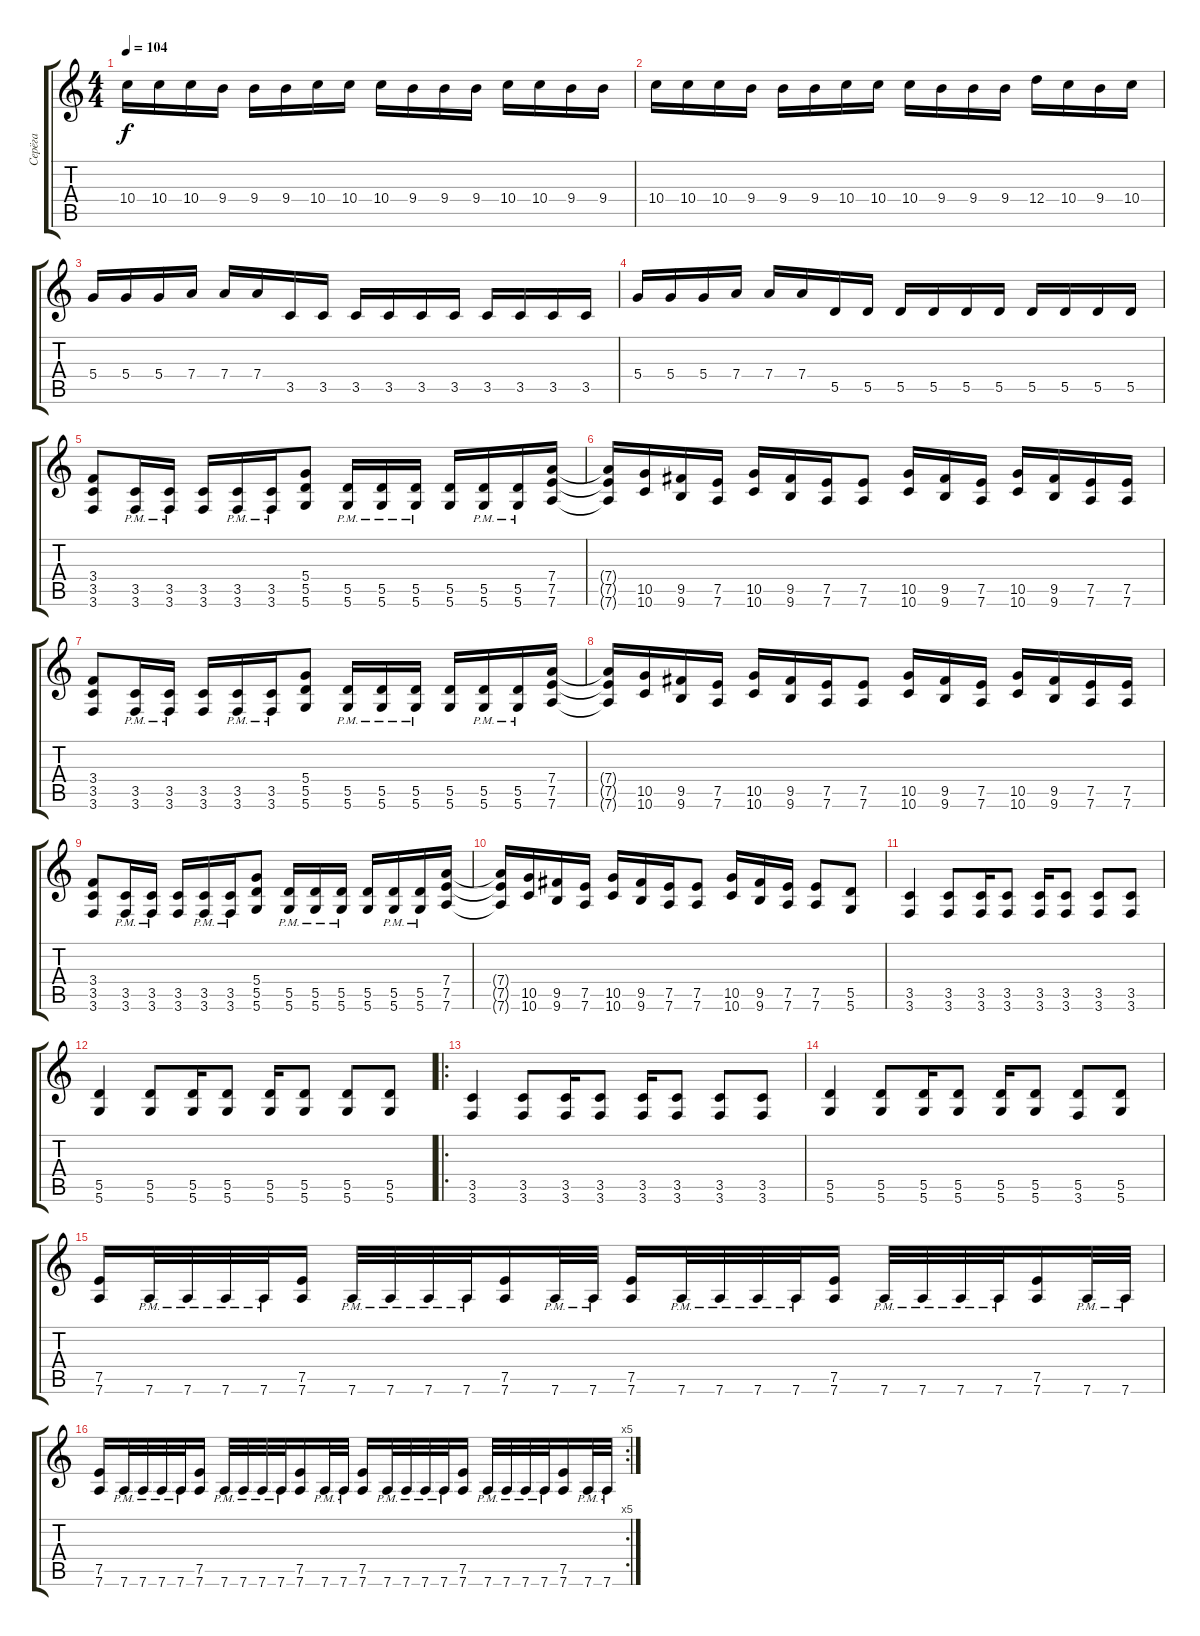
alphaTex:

\track ("Серёга" "Серёга") {instrument distortionguitar}
\staff {score tabs}
\tuning (E4 B3 G3 D3 A2 D2) {hide}
\ts (4 4)
\tempo 104
\clef g2
\ks c
10.4.16{dy f} 10.4.16 10.4.16 9.4.16 9.4.16 9.4.16 10.4.16 10.4.16 10.4.16 9.4.16 9.4.16 9.4.16 10.4.16 10.4.16 9.4.16 9.4.16 |
10.4.16 10.4.16 10.4.16 9.4.16 9.4.16 9.4.16 10.4.16 10.4.16 10.4.16 9.4.16 9.4.16 9.4.16 12.4.16 10.4.16 9.4.16 10.4.16 |
5.4.16 5.4.16 5.4.16 7.4.16 7.4.16 7.4.16 3.5.16 3.5.16 3.5.16 3.5.16 3.5.16 3.5.16 3.5.16 3.5.16 3.5.16 3.5.16 |
5.4.16 5.4.16 5.4.16 7.4.16 7.4.16 7.4.16 5.5.16 5.5.16 5.5.16 5.5.16 5.5.16 5.5.16 5.5.16 5.5.16 5.5.16 5.5.16 |
(3.4 3.5 3.6).8 (3.5{pm} 3.6{pm}).16 (3.5{pm} 3.6{pm}).16 (3.5 3.6).16 (3.5{pm} 3.6{pm}).16 (3.5{pm} 3.6{pm}).16 (5.4 5.5 5.6).8 (5.5{pm} 5.6{pm}).16 (5.5{pm} 5.6{pm}).16 (5.5{pm} 5.6{pm}).16 (5.5 5.6).16 (5.5{pm} 5.6{pm}).16 (5.5{pm} 5.6{pm}).16 (7.4 7.5 7.6).16 |
(7.4{t} 7.5{t} 7.6{t}).16 (10.5 10.6).16 (9.5 9.6).16 (7.5 7.6).16 (10.5 10.6).16 (9.5 9.6).16 (7.5 7.6).16 (7.5 7.6).8 (10.5 10.6).16 (9.5 9.6).16 (7.5 7.6).16 (10.5 10.6).16 (9.5 9.6).16 (7.5 7.6).16 (7.5 7.6).16 |
(3.4 3.5 3.6).8 (3.5{pm} 3.6{pm}).16 (3.5{pm} 3.6{pm}).16 (3.5 3.6).16 (3.5{pm} 3.6{pm}).16 (3.5{pm} 3.6{pm}).16 (5.4 5.5 5.6).8 (5.5{pm} 5.6{pm}).16 (5.5{pm} 5.6{pm}).16 (5.5{pm} 5.6{pm}).16 (5.5 5.6).16 (5.5{pm} 5.6{pm}).16 (5.5{pm} 5.6{pm}).16 (7.4 7.5 7.6).16 |
(7.4{t} 7.5{t} 7.6{t}).16 (10.5 10.6).16 (9.5 9.6).16 (7.5 7.6).16 (10.5 10.6).16 (9.5 9.6).16 (7.5 7.6).16 (7.5 7.6).8 (10.5 10.6).16 (9.5 9.6).16 (7.5 7.6).16 (10.5 10.6).16 (9.5 9.6).16 (7.5 7.6).16 (7.5 7.6).16 |
(3.4 3.5 3.6).8 (3.5{pm} 3.6{pm}).16 (3.5{pm} 3.6{pm}).16 (3.5 3.6).16 (3.5{pm} 3.6{pm}).16 (3.5{pm} 3.6{pm}).16 (5.4 5.5 5.6).8 (5.5{pm} 5.6{pm}).16 (5.5{pm} 5.6{pm}).16 (5.5{pm} 5.6{pm}).16 (5.5 5.6).16 (5.5{pm} 5.6{pm}).16 (5.5{pm} 5.6{pm}).16 (7.4 7.5 7.6).16 |
(7.4{t} 7.5{t} 7.6{t}).16 (10.5 10.6).16 (9.5 9.6).16 (7.5 7.6).16 (10.5 10.6).16 (9.5 9.6).16 (7.5 7.6).16 (7.5 7.6).8 (10.5 10.6).16 (9.5 9.6).16 (7.5 7.6).16 (7.5 7.6).8 (5.5 5.6).8 |
(3.5 3.6).4 (3.5 3.6).8 (3.5 3.6).16 (3.5 3.6).8 (3.5 3.6).16 (3.5 3.6).8 (3.5 3.6).8 (3.5 3.6).8 |
(5.5 5.6).4 (5.5 5.6).8 (5.5 5.6).16 (5.5 5.6).8 (5.5 5.6).16 (5.5 5.6).8 (5.5 5.6).8 (5.5 5.6).8 |
\ro
(3.5 3.6).4 (3.5 3.6).8 (3.5 3.6).16 (3.5 3.6).8 (3.5 3.6).16 (3.5 3.6).8 (3.5 3.6).8 (3.5 3.6).8 |
(5.5 5.6).4 (5.5 5.6).8 (5.5 5.6).16 (5.5 5.6).8 (5.5 5.6).16 (5.5 5.6).8 (5.5 3.6).8 (5.5 5.6).8 |
(7.5 7.6).16 7.6{pm}.32 7.6{pm}.32 7.6{pm}.32 7.6{pm}.32 (7.5 7.6).16 7.6{pm}.32 7.6{pm}.32 7.6{pm}.32 7.6{pm}.32 (7.5 7.6).16 7.6{pm}.32 7.6{pm}.32 (7.5 7.6).16 7.6{pm}.32 7.6{pm}.32 7.6{pm}.32 7.6{pm}.32 (7.5 7.6).16 7.6{pm}.32 7.6{pm}.32 7.6{pm}.32 7.6{pm}.32 (7.5 7.6).16 7.6{pm}.32 7.6{pm}.32 |
\rc 5
(7.5 7.6).16 7.6{pm}.32 7.6{pm}.32 7.6{pm}.32 7.6{pm}.32 (7.5 7.6).16 7.6{pm}.32 7.6{pm}.32 7.6{pm}.32 7.6{pm}.32 (7.5 7.6).16 7.6{pm}.32 7.6{pm}.32 (7.5 7.6).16 7.6{pm}.32 7.6{pm}.32 7.6{pm}.32 7.6{pm}.32 (7.5 7.6).16 7.6{pm}.32 7.6{pm}.32 7.6{pm}.32 7.6{pm}.32 (7.5 7.6).16 7.6{pm}.32 7.6{pm}.32
